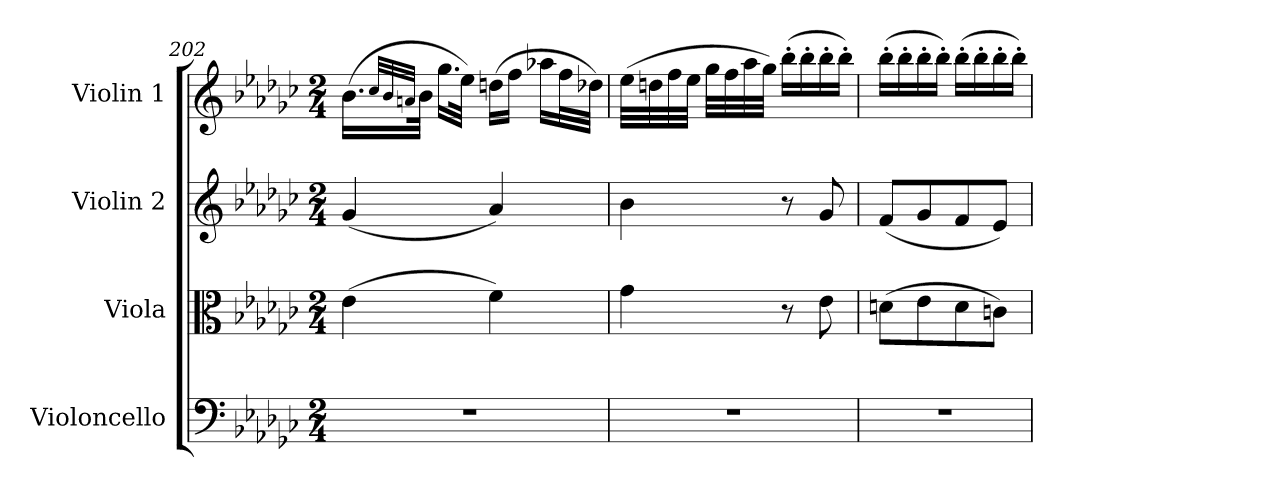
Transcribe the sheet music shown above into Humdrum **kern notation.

**kern	**kern	**kern	**kern
*part4	*part3	*part2	*part1
*staff4	*staff3	*staff2	*staff1
*I"Violoncello	*I"Viola	*I"Violin 2	*I"Violin 1
*I'Vc	*I'Vla	*I'Vln	*I'Vln
*clefF4	*clefC3	*clefG2	*clefG2
*k[b-e-a-d-g-c-]	*k[b-e-a-d-g-c-]	*k[b-e-a-d-g-c-]	*k[b-e-a-d-g-c-]
*M2/4	*M2/4	*M2/4	*M2/4
=202	=202	=202	=202
2r	(>4e-\	(<4g-/	(>16.b-\LL
.	.	.	32qcc-/LLL
.	.	.	32qb-/
.	.	.	32qan/JJJ
.	.	.	32b-\JJk
.	.	.	16.gg-\LL
.	.	.	32ee-\JJk)
.	4f\)	4a-/)	(>16ddn\LL
.	.	.	16ff\JJ
.	.	.	16aa-X\LL
.	.	.	32ff\L
.	.	.	32dd-X\JJJ)
=203	=203	=203	=203
2r	4g-\	4b-\	(>32ee-\LLL
.	.	.	32ddn\
.	.	.	32ff\
.	.	.	32ee-\JJJ
.	.	.	32gg-\LLL
.	.	.	32ff\
.	.	.	32aa-\
.	.	.	32gg-\JJJ)
.	8r	8r	(>16bb-'\LL
.	.	.	16bb-'\
.	8e-\	8g-/	16bb-'\
.	.	.	16bb-'\JJ)
=204	=204	=204	=204
2r	(>8dn\L	(<8f/L	(>16bb-'\LL
.	.	.	16bb-'\
.	8e-\	8g-/	16bb-'\
.	.	.	16bb-'\JJ)
.	8d\	8f/	(>16bb-'\LL
.	.	.	16bb-'\
.	8cn\J)	8e-/J)	16bb-'\
.	.	.	16bb-'\JJ)
=	=	=	=
*-	*-	*-	*-
